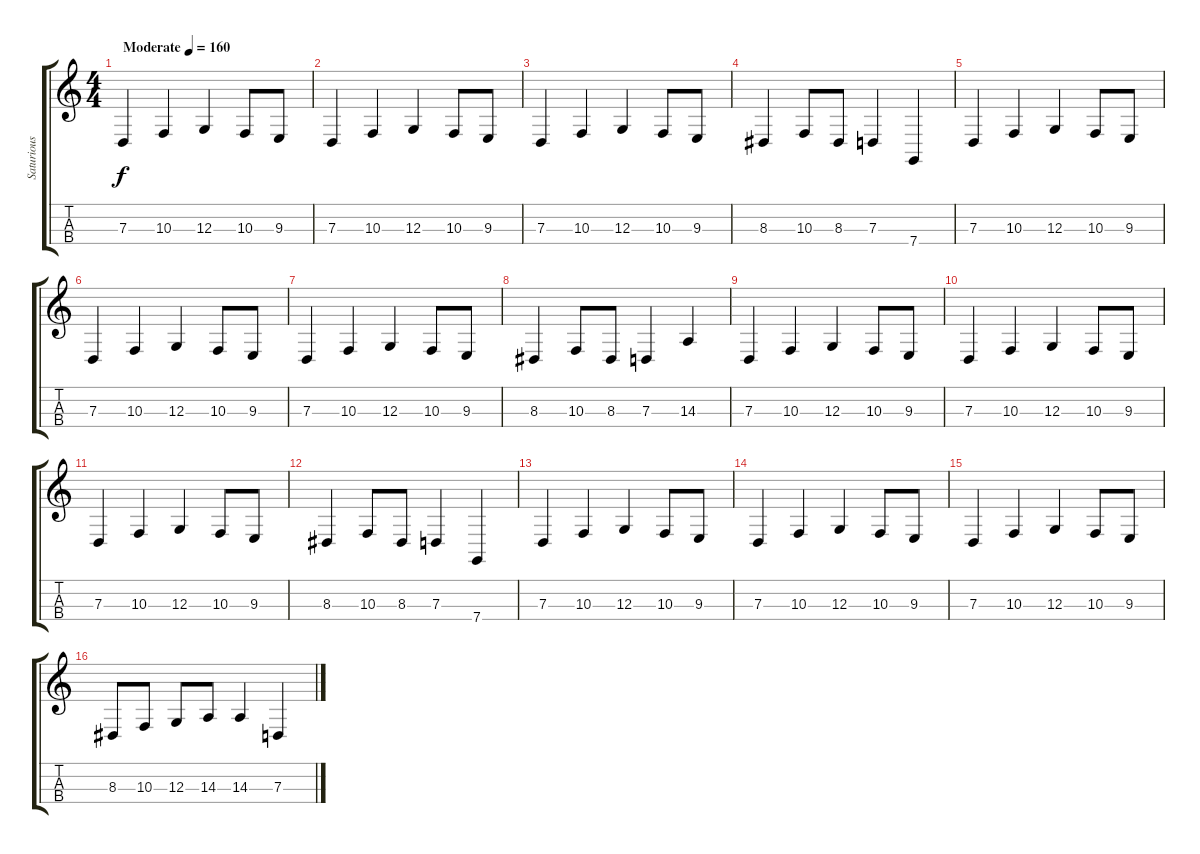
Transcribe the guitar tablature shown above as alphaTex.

\track ("Saturious" "Saturious") {instrument cello}
\staff {score tabs}
\tuning (A3 D3 G2 C2) {hide}
\ts (4 4)
\tempo (160 "Moderate")
\clef g2
\ks c
7.3.4{dy f instrument cello} 10.3.4 12.3.4 10.3.8 9.3.8 |
7.3.4 10.3.4 12.3.4 10.3.8 9.3.8 |
7.3.4 10.3.4 12.3.4 10.3.8 9.3.8 |
8.3.4 10.3.8 8.3.8 7.3.4 7.4.4 |
7.3.4 10.3.4 12.3.4 10.3.8 9.3.8 |
7.3.4 10.3.4 12.3.4 10.3.8 9.3.8 |
7.3.4 10.3.4 12.3.4 10.3.8 9.3.8 |
8.3.4 10.3.8 8.3.8 7.3.4 14.3.4 |
7.3.4 10.3.4 12.3.4 10.3.8 9.3.8 |
7.3.4 10.3.4 12.3.4 10.3.8 9.3.8 |
7.3.4 10.3.4 12.3.4 10.3.8 9.3.8 |
8.3.4 10.3.8 8.3.8 7.3.4 7.4.4 |
7.3.4 10.3.4 12.3.4 10.3.8 9.3.8 |
7.3.4 10.3.4 12.3.4 10.3.8 9.3.8 |
7.3.4 10.3.4 12.3.4 10.3.8 9.3.8 |
8.3.8 10.3.8 12.3.8 14.3.8 14.3.4 7.3.4
